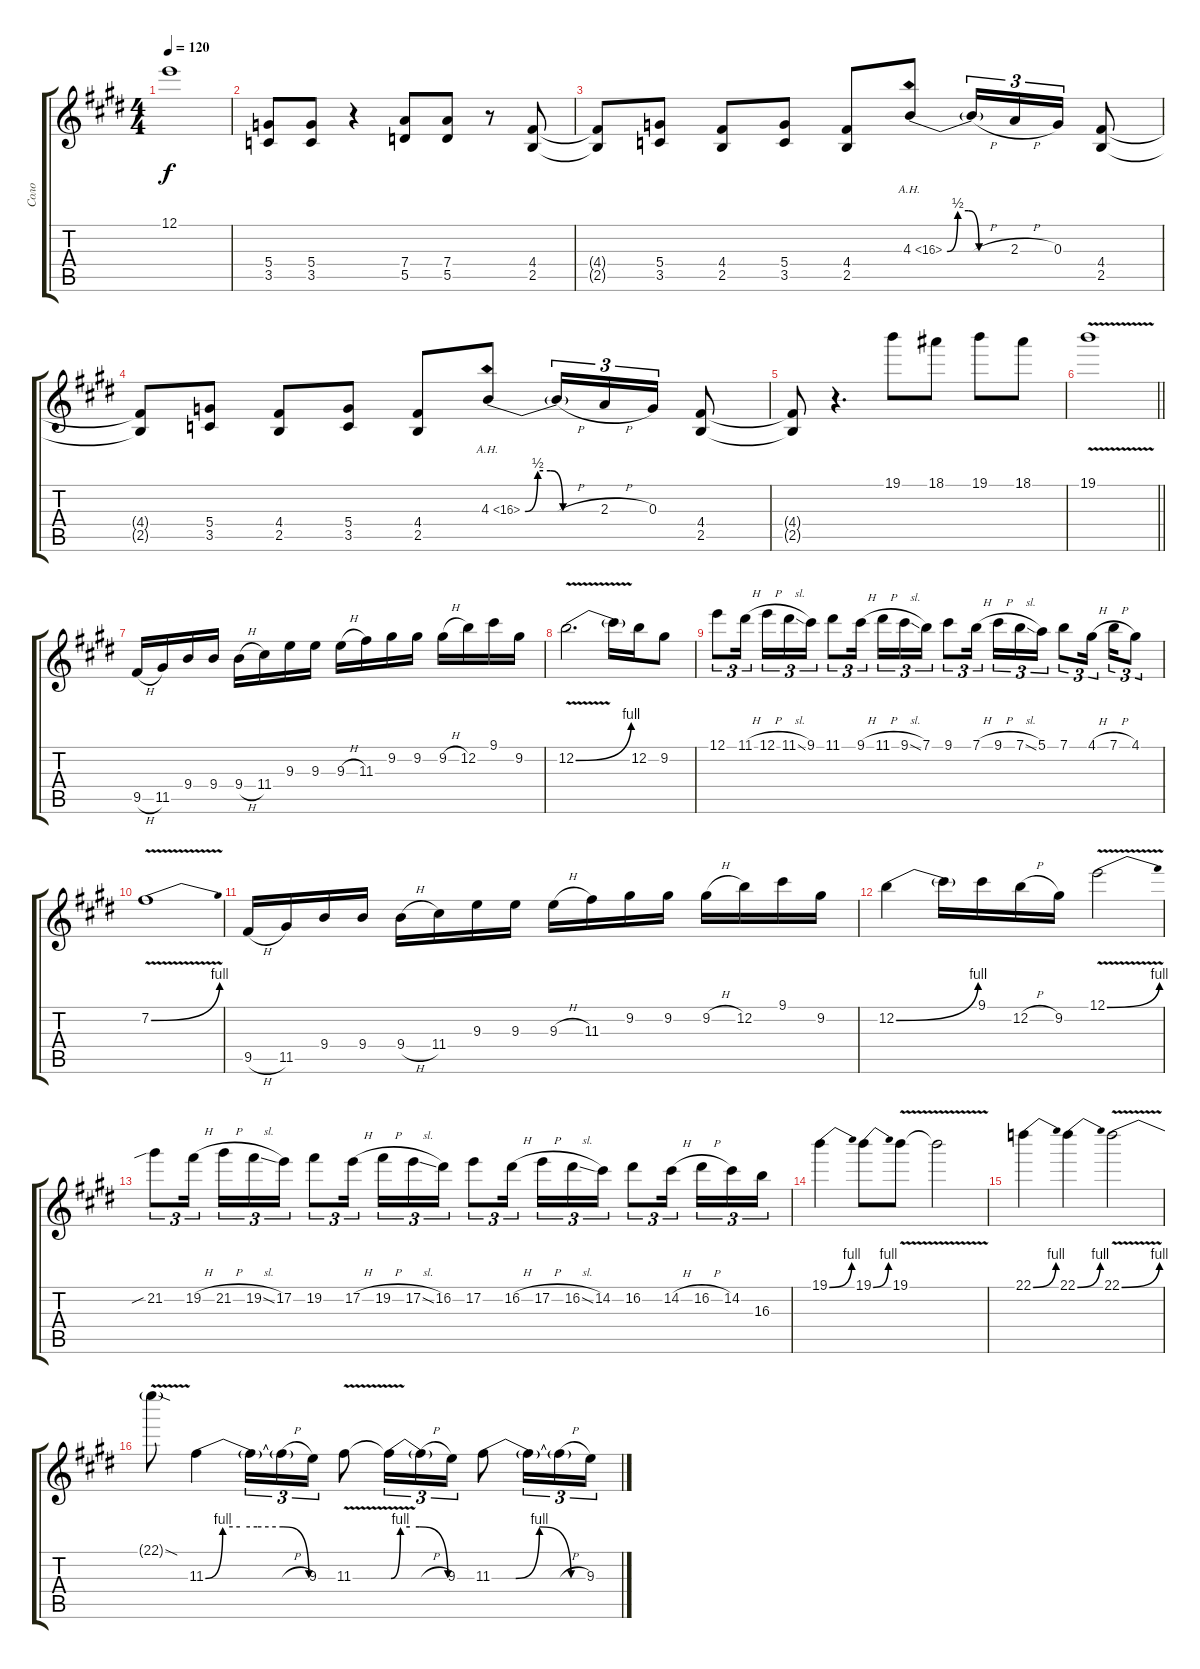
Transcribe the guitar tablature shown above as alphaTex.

\track ("Соло" "Соло") {instrument distortionguitar}
\staff {score tabs}
\tuning (E4 B3 G3 D3 A2 E2) {hide}
\ts (4 4)
\tempo 120
\clef g2
\ks e
12.1{t}.1{dy f} |
(5.4 3.5).8 (5.4 3.5).8 r.4 (7.4 5.5).8 (7.4 5.5).8 r.8 (4.4 2.5).8 |
(4.4{t} 2.5{t}).8 (5.4 3.5).8 (4.4 2.5).8 (5.4 3.5).8 (4.4 2.5).8 4.3{be (custom 0 0 10 2 20 2 30 0 60 0) ah 12}.8 4.3{h t}.16{tu (3 2)} 2.3{h}.16{tu (3 2)} 0.3.16{tu (3 2)} (4.4 2.5).8 |
(4.4{t} 2.5{t}).8 (5.4 3.5).8 (4.4 2.5).8 (5.4 3.5).8 (4.4 2.5).8 4.3{be (custom 0 0 10 2 20 2 30 0 60 0) ah 12}.8 4.3{h t}.16{tu (3 2)} 2.3{h}.16{tu (3 2)} 0.3.16{tu (3 2)} (4.4 2.5).8 |
(4.4{t} 2.5{t}).8 r.4{d} 19.1.8 18.1.8 19.1.8 18.1.8 |
\barLineRight lightlight
19.1{v}.1 |
9.5{h}.16 11.5.16 9.4.16 9.4.16 9.4{h}.16 11.4.16 9.3.16 9.3.16 9.3{h}.16 11.3.16 9.2.16 9.2.16 9.2{h}.16 12.2.16 9.1.16 9.2.16 |
12.2{be (bend 0 0 60 4) v}.2{d} 12.2{t}.16 12.2.16 9.2.8 |
12.1.8{tu (3 2)} 11.1{h}.16{tu (3 2) beam splitsecondary} 12.1{h}.16{tu (3 2)} 11.1{sl}.16{tu (3 2)} 9.1.16{tu (3 2)} 11.1.8{tu (3 2)} 9.1{h}.16{tu (3 2) beam splitsecondary} 11.1{h}.16{tu (3 2)} 9.1{sl}.16{tu (3 2)} 7.1.16{tu (3 2)} 9.1.8{tu (3 2)} 7.1{h}.16{tu (3 2) beam splitsecondary} 9.1{h}.16{tu (3 2)} 7.1{sl}.16{tu (3 2)} 5.1.16{tu (3 2)} 7.1.8{tu (3 2)} 4.1{h}.16{tu (3 2) beam splitsecondary} 7.1{h}.16{tu (3 2)} 4.1.8{tu (3 2)} |
7.2{be (bend 0 0 60 4) v}.1 |
9.5{h}.16 11.5.16 9.4.16 9.4.16 9.4{h}.16 11.4.16 9.3.16 9.3.16 9.3{h}.16 11.3.16 9.2.16 9.2.16 9.2{h}.16 12.2.16 9.1.16 9.2.16 |
12.2{be (bend 0 0 60 4)}.4 12.2{t}.16 9.1.16 12.2{h}.16 9.2.16 12.1{be (bend 0 0 60 4) v}.2 |
21.2{sib}.8{tu (3 2)} 19.2{h}.16{tu (3 2) beam splitsecondary} 21.2{h}.16{tu (3 2)} 19.2{sl}.16{tu (3 2)} 17.2.16{tu (3 2)} 19.2.8{tu (3 2)} 17.2{h}.16{tu (3 2) beam splitsecondary} 19.2{h}.16{tu (3 2)} 17.2{sl}.16{tu (3 2)} 16.2.16{tu (3 2)} 17.2.8{tu (3 2)} 16.2{h}.16{tu (3 2) beam splitsecondary} 17.2{h}.16{tu (3 2)} 16.2{sl}.16{tu (3 2)} 14.2.16{tu (3 2)} 16.2.8{tu (3 2)} 14.2{h}.16{tu (3 2) beam splitsecondary} 16.2{h}.16{tu (3 2)} 14.2.16{tu (3 2)} 16.3.16{tu (3 2)} |
19.1{be (bend 0 0 60 4)}.4 19.1{be (bend 0 0 60 4)}.8 19.1{v}.8 19.1{t}.2 |
22.1{be (bend 0 0 60 4)}.4 22.1{be (bend 0 0 60 4)}.4 22.1{be (bend 0 0 60 4) v}.2 |
22.1{sod t}.8 11.3{be (custom 0 0 10 4 20 4 30 4 45 4 60 0)}.4 11.3{t}.16{tu (3 2)} 11.3{h t}.16{tu (3 2)} 9.3.16{tu (3 2)} 11.3{v}.8 11.3{be (custom 0 0 10 4 20 4 30 4 60 0) t}.16{tu (3 2)} 11.3{h t}.16{tu (3 2)} 9.3.16{tu (3 2)} 11.3{be (custom 0 0 15 0 30 4 50 0 60 0)}.8 11.3{t}.16{tu (3 2)} 11.3{h t}.16{tu (3 2)} 9.3.16{tu (3 2)}
